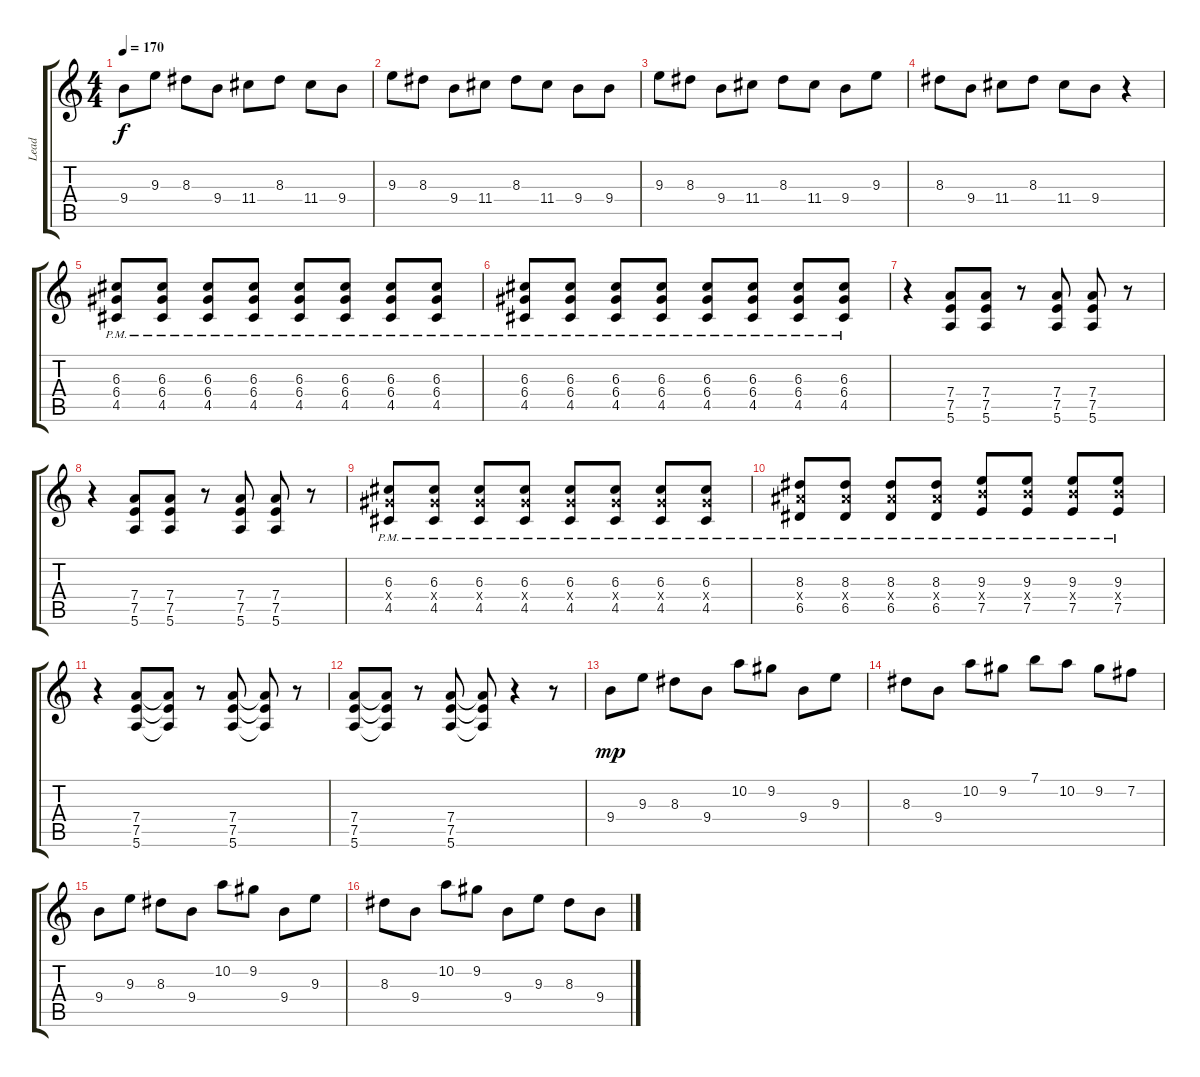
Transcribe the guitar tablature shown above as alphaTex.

\track ("Lead" "Lead") {instrument distortionguitar}
\staff {score tabs}
\tuning (E4 B3 G3 D3 A2 E2) {hide}
\ts (4 4)
\tempo 170
\clef g2
\ks c
9.4.8{dy f} 9.3.8 8.3.8 9.4.8 11.4.8 8.3.8 11.4.8 9.4.8 |
9.3.8 8.3.8 9.4.8 11.4.8 8.3.8 11.4.8 9.4.8 9.4.8 |
9.3.8 8.3.8 9.4.8 11.4.8 8.3.8 11.4.8 9.4.8 9.3.8 |
8.3.8 9.4.8 11.4.8 8.3.8 11.4.8 9.4.8 r.4 |
(6.3{pm} 6.4{pm} 4.5{pm}).8 (6.3{pm} 6.4{pm} 4.5{pm}).8 (6.3{pm} 6.4{pm} 4.5{pm}).8 (6.3{pm} 6.4{pm} 4.5{pm}).8 (6.3{pm} 6.4{pm} 4.5{pm}).8 (6.3{pm} 6.4{pm} 4.5{pm}).8 (6.3{pm} 6.4{pm} 4.5{pm}).8 (6.3{pm} 6.4{pm} 4.5{pm}).8 |
(6.3{pm} 6.4{pm} 4.5{pm}).8 (6.3{pm} 6.4{pm} 4.5{pm}).8 (6.3{pm} 6.4{pm} 4.5{pm}).8 (6.3{pm} 6.4{pm} 4.5{pm}).8 (6.3{pm} 6.4{pm} 4.5{pm}).8 (6.3{pm} 6.4{pm} 4.5{pm}).8 (6.3{pm} 6.4{pm} 4.5{pm}).8 (6.3{pm} 6.4{pm} 4.5{pm}).8 |
r.4 (7.4 7.5 5.6).8 (7.4 7.5 5.6).8 r.8 (7.4 7.5 5.6).8 (7.4 7.5 5.6).8 r.8 |
r.4 (7.4 7.5 5.6).8 (7.4 7.5 5.6).8 r.8 (7.4 7.5 5.6).8 (7.4 7.5 5.6).8 r.8 |
(6.3{pm} 6.4{pm x} 4.5{pm}).8 (6.3{pm} 6.4{pm x} 4.5{pm}).8 (6.3{pm} 6.4{pm x} 4.5{pm}).8 (6.3{pm} 6.4{pm x} 4.5{pm}).8 (6.3{pm} 6.4{pm x} 4.5{pm}).8 (6.3{pm} 6.4{pm x} 4.5{pm}).8 (6.3{pm} 6.4{pm x} 4.5{pm}).8 (6.3{pm} 6.4{pm x} 4.5{pm}).8 |
(8.3{pm} 8.4{pm x} 6.5{pm}).8 (8.3{pm} 8.4{pm x} 6.5{pm}).8 (8.3{pm} 8.4{pm x} 6.5{pm}).8 (8.3{pm} 8.4{pm x} 6.5{pm}).8 (9.3{pm} 9.4{pm x} 7.5{pm}).8 (9.3{pm} 9.4{pm x} 7.5{pm}).8 (9.3{pm} 9.4{pm x} 7.5{pm}).8 (9.3{pm} 9.4{pm x} 7.5{pm}).8 |
r.4 (7.4 7.5 5.6).8 (7.4{t} 7.5{t} 5.6{t}).8 r.8 (7.4 7.5 5.6).8 (7.4{t} 7.5{t} 5.6{t}).8 r.8 |
(7.4 7.5 5.6).8 (7.4{t} 7.5{t} 5.6{t}).8 r.8 (7.4 7.5 5.6).8 (7.4{t} 7.5{t} 5.6{t}).8 r.4 r.8 |
9.4.8{dy mp} 9.3.8 8.3.8 9.4.8 10.2.8 9.2.8 9.4.8 9.3.8 |
8.3.8 9.4.8 10.2.8 9.2.8 7.1.8 10.2.8 9.2.8 7.2.8 |
9.4.8 9.3.8 8.3.8 9.4.8 10.2.8 9.2.8 9.4.8 9.3.8 |
8.3.8 9.4.8 10.2.8 9.2.8 9.4.8 9.3.8 8.3.8 9.4.8
